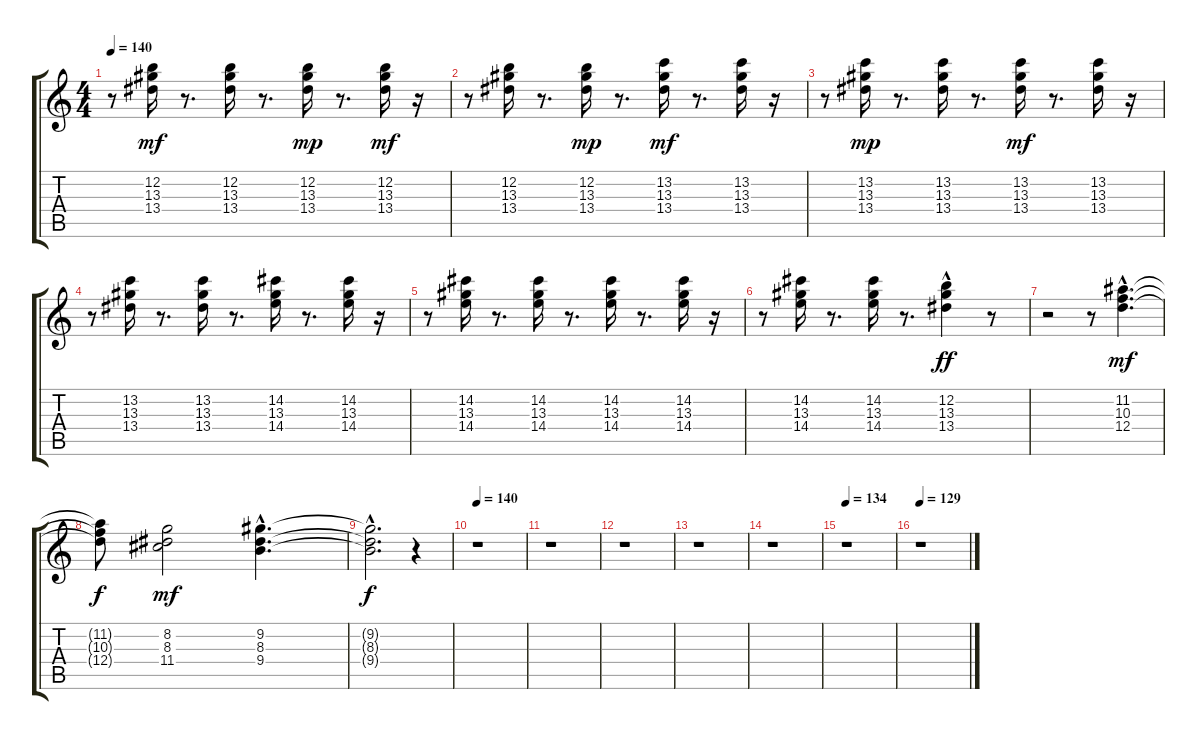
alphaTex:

\track "" {instrument electricbassfinger}
\staff {score tabs}
\tuning (E4 B3 G3 D3 A2 E2) {hide}
\ts (4 4)
\tempo 140
\clef g2
\ks c
r.8{dy mp} (12.2 13.3 13.4).16{dy mf} r.8{d} (12.2 13.3 13.4).16 r.8{d} (12.2 13.3 13.4).16{dy mp} r.8{d} (12.2 13.3 13.4).16{dy mf} r.16 |
r.8 (12.2 13.3 13.4).16 r.8{d} (12.2 13.3 13.4).16{dy mp} r.8{d} (13.2 13.3 13.4).16{dy mf} r.8{d} (13.2 13.3 13.4).16 r.16 |
r.8 (13.2 13.3 13.4).16{dy mp} r.8{d} (13.2 13.3 13.4).16 r.8{d} (13.2 13.3 13.4).16{dy mf} r.8{d} (13.2 13.3 13.4).16 r.16 |
r.8 (13.2 13.3 13.4).16 r.8{d} (13.2 13.3 13.4).16 r.8{d} (14.2 13.3 14.4).16 r.8{d} (14.2 13.3 14.4).16 r.16 |
r.8 (14.2 13.3 14.4).16 r.8{d} (14.2 13.3 14.4).16 r.8{d} (14.2 13.3 14.4).16 r.8{d} (14.2 13.3 14.4).16 r.16 |
r.8 (14.2 13.3 14.4).16 r.8{d} (14.2 13.3 14.4).16 r.8{d} (12.2 13.3 13.4{hac}).4{dy ff} r.8 |
r.2 r.8 (11.2{hac} 10.3{hac} 12.4{hac}).4{d dy mf} |
(11.2{t} 10.3{t} 12.4{t}).8{dy f} (8.2 8.3 11.4).2{dy mf} (9.2{hac} 8.3{hac} 9.4{hac}).4{d} |
(9.2{hac t} 8.3{hac t} 9.4{hac t}).2{d dy f} r.4 |
\tempo 140
r.1 |
r.1 |
r.1 |
r.1 |
r.1 |
\tempo 134
r.1 |
\tempo 129
r.1
